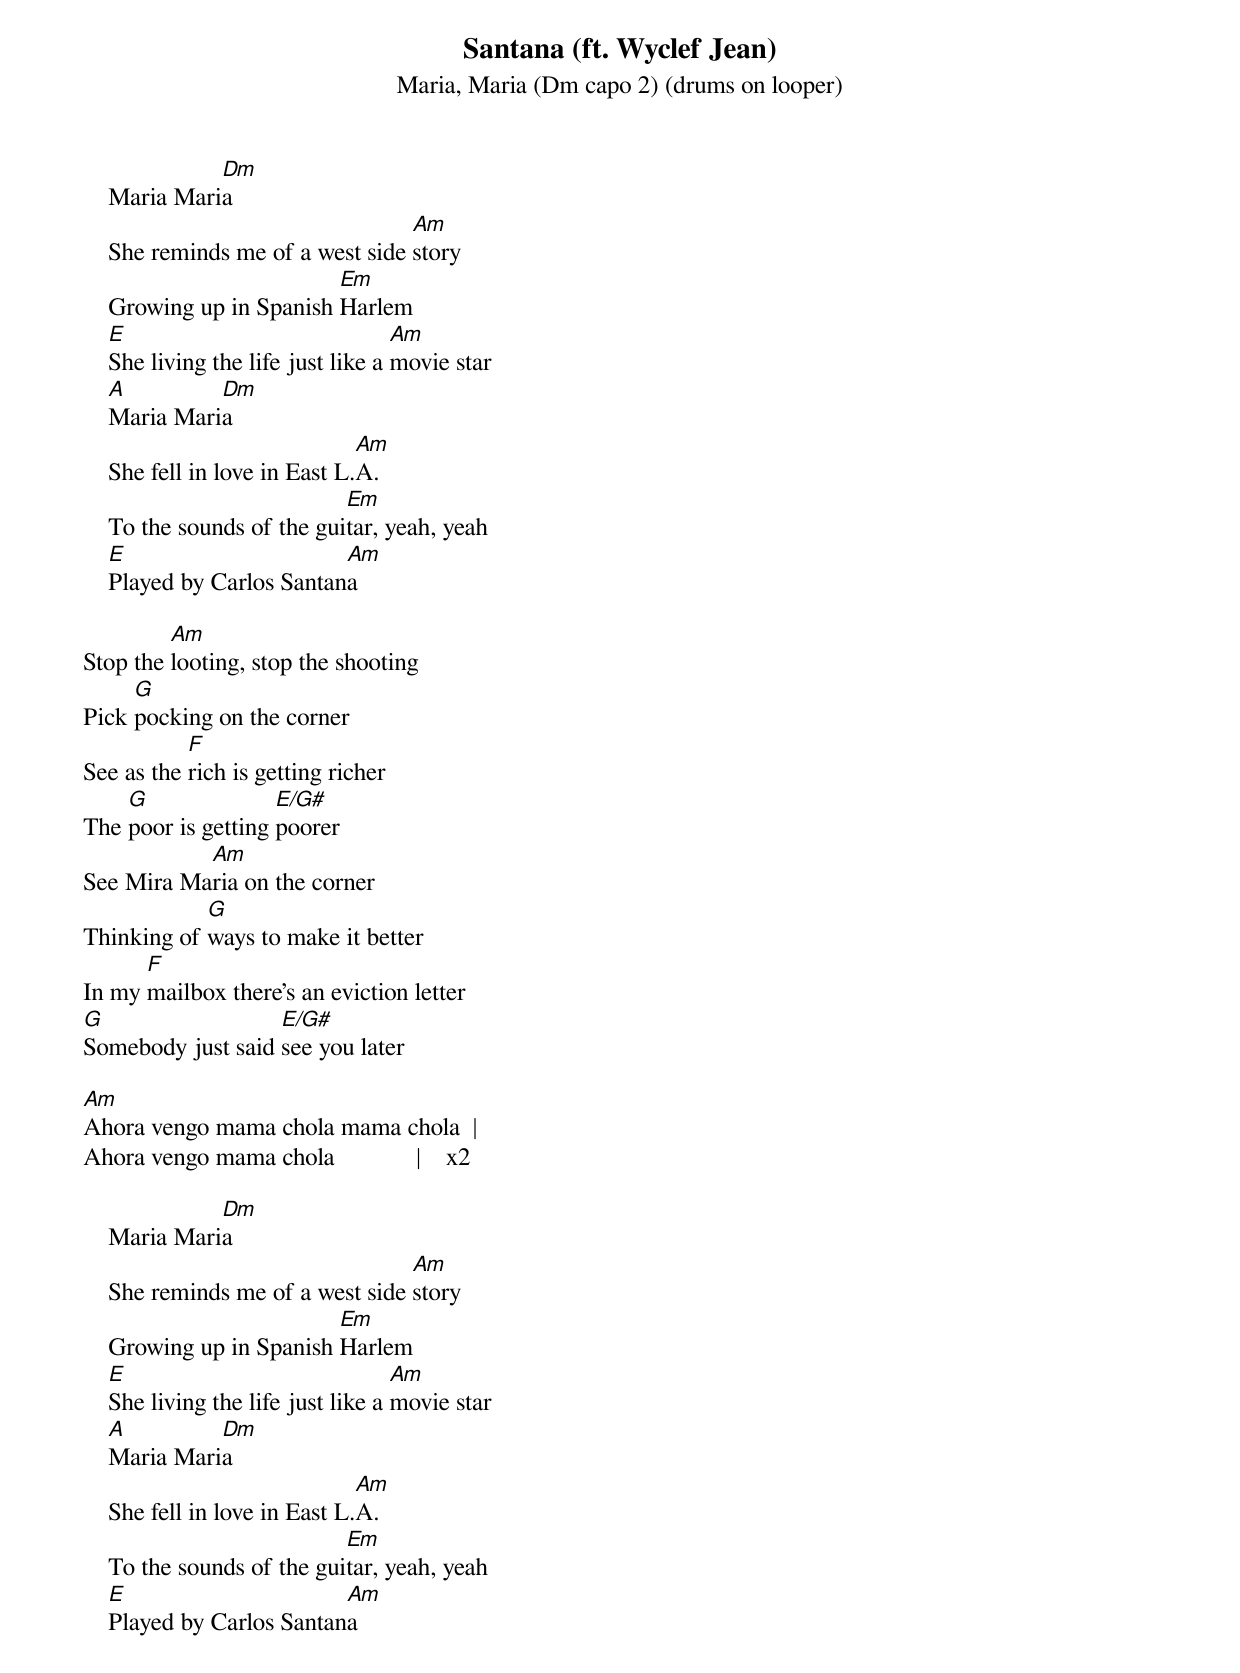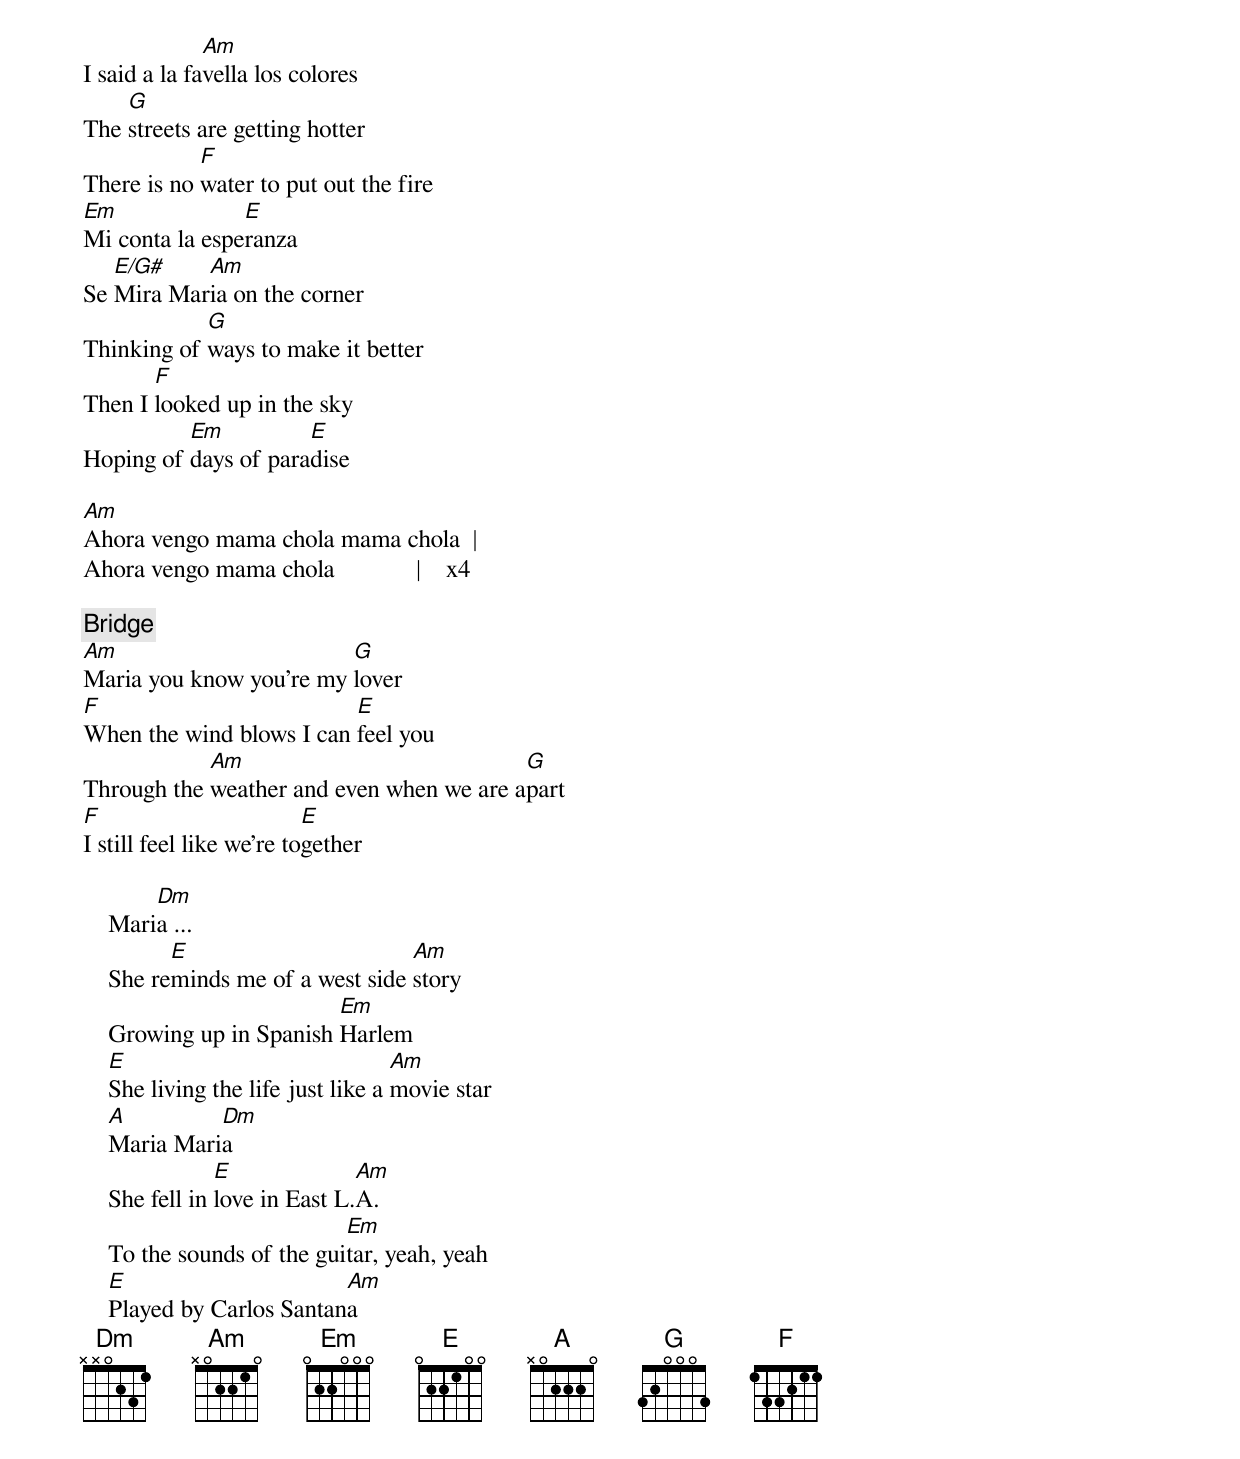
Santana (ft. Wyclef Jean)
Maria, Maria (Dm capo 2) (drums on looper)

              Dm
    Maria Maria
                                  Am
    She reminds me of a west side story
                          Em
    Growing up in Spanish Harlem
    E                               Am
    She living the life just like a movie star
    A         Dm
    Maria Maria
                               Am
    She fell in love in East L.A.
                            Em
    To the sounds of the guitar, yeah, yeah
    E                      Am
    Played by Carlos Santana

         Am
Stop the looting, stop the shooting
     G
Pick pocking on the corner
           F
See as the rich is getting richer
    G               E/G#
The poor is getting poorer
           Am
See Mira Maria on the corner
            G
Thinking of ways to make it better
      F
In my mailbox there's an eviction letter
G                  E/G#
Somebody just said see you later

Am
Ahora vengo mama chola mama chola  |
Ahora vengo mama chola             |    x2

              Dm
    Maria Maria
                                  Am
    She reminds me of a west side story
                          Em
    Growing up in Spanish Harlem
    E                               Am
    She living the life just like a movie star
    A         Dm
    Maria Maria
                               Am
    She fell in love in East L.A.
                            Em
    To the sounds of the guitar, yeah, yeah
    E                      Am
    Played by Carlos Santana

              Am
I said a la favella los colores
    G
The streets are getting hotter
            F
There is no water to put out the fire
Em              E
Mi conta la esperanza
   E/G#    Am
Se Mira Maria on the corner
            G
Thinking of ways to make it better
       F
Then I looked up in the sky
          Em          E
Hoping of days of paradise

Am
Ahora vengo mama chola mama chola  |
Ahora vengo mama chola             |    x4

[Bridge]
Am                       G
Maria you know you're my lover
F                         E
When the wind blows I can feel you
            Am                            G
Through the weather and even when we are apart
F                         E
I still feel like we're together

        Dm
    Maria ...
          E                       Am
    She reminds me of a west side story
                          Em
    Growing up in Spanish Harlem
    E                               Am
    She living the life just like a movie star
    A         Dm
    Maria Maria
                E              Am
    She fell in love in East L.A.
                            Em
    To the sounds of the guitar, yeah, yeah
    E                      Am
    Played by Carlos Santana
